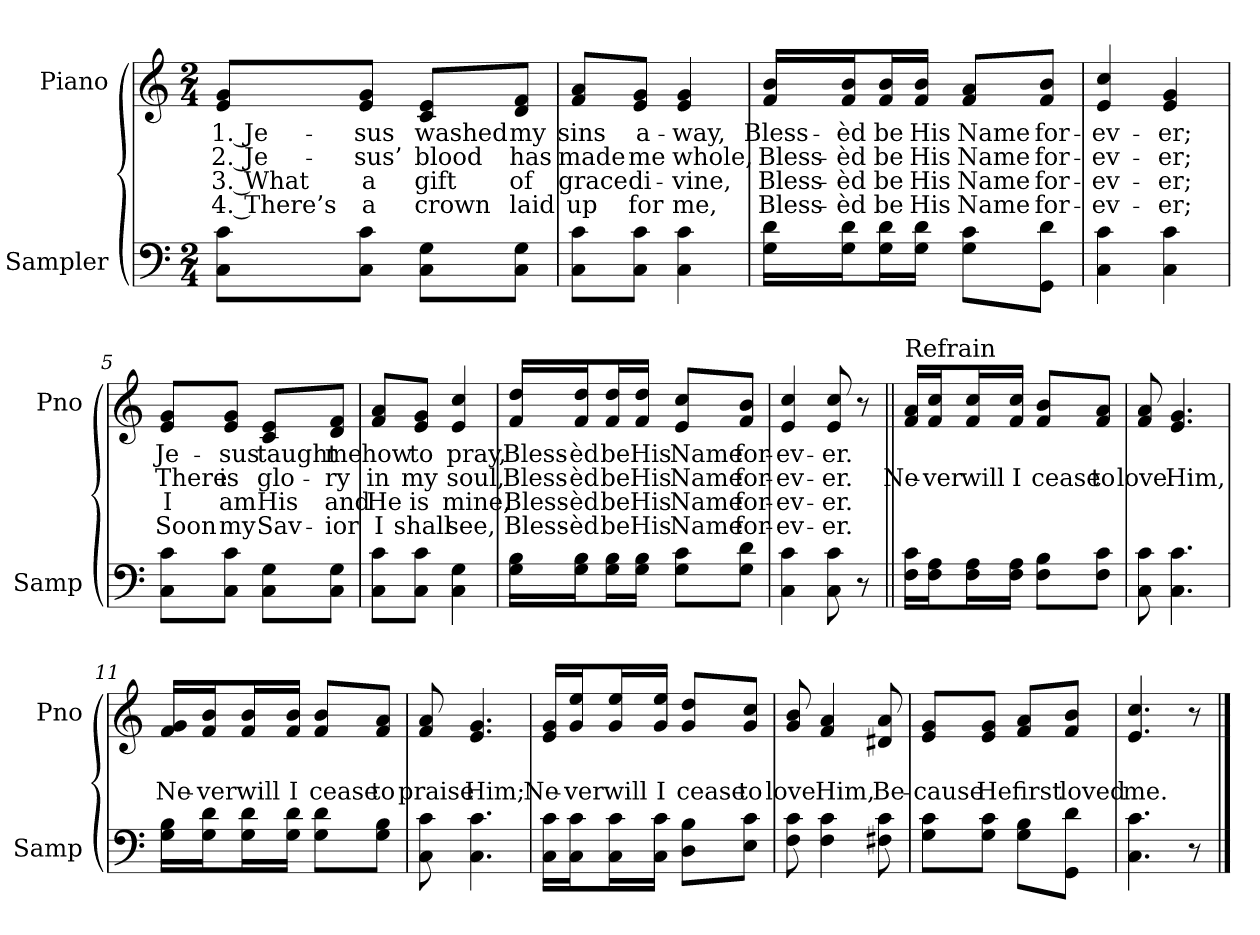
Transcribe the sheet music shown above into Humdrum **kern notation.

**kern	**kern	**text	**text	**text	**text
*part2	*part1	*part1	*part1	*part1	*part1
*staff2	*staff1	*staff1	*staff1	*staff1	*staff1
*I"Sampler	*I"Piano	*	*	*	*
*I'Samp	*I'Pno	*	*	*	*
*clefF4	*clefG2	*	*	*	*
*M2/4	*M2/4	*	*	*	*
=1	=1	=1	=1	=1	=1
8C\ 8c\L	8e/ 8g/L	1. Je-	2. Je-	3. What	4. There’s
8C\ 8c\J	8e/ 8g/J	-sus	-sus’	a	a
8C\ 8G\L	8c/ 8e/L	washed	blood	gift	crown
8C\ 8G\J	8d/ 8f/J	my	has	of	laid
=2	=2	=2	=2	=2	=2
8C\ 8c\L	8f/ 8a/L	sins	made	grace	up
8C\ 8c\J	8e/ 8g/J	a-	me	di-	for
4C 4c	4e 4g	-way,	whole,	-vine,	me,
=3	=3	=3	=3	=3	=3
16G\ 16d\LL	16f/ 16b/LL	Bless-	Bless-	Bless-	Bless-
16G\ 16d\J	16f/ 16b/J	-èd	-èd	-èd	-èd
16G\ 16d\L	16f/ 16b/L	be	be	be	be
16G\ 16d\JJ	16f/ 16b/JJ	His	His	His	His
8G\ 8c\L	8f/ 8a/L	Name	Name	Name	Name
8GG\ 8d\J	8f/ 8b/J	for-	for-	for-	for-
=4	=4	=4	=4	=4	=4
4C 4c	4e 4cc	-ev-	-ev-	-ev-	-ev-
4C 4c	4e 4g	-er;	-er;	-er;	-er;
=5	=5	=5	=5	=5	=5
8C\ 8c\L	8e/ 8g/L	Je-	There	I	Soon
8C\ 8c\J	8e/ 8g/J	-sus	is	am	my
8C\ 8G\L	8c/ 8e/L	taught	glo-	His	Sav-
8C\ 8G\J	8d/ 8f/J	me	-ry	and	-ior
=6	=6	=6	=6	=6	=6
8C\ 8c\L	8f/ 8a/L	how	in	He	I
8C\ 8c\J	8e/ 8g/J	to	my	is	shall
4C 4G	4e 4cc	pray,	soul,	mine,	see,
=7	=7	=7	=7	=7	=7
16G\ 16B\LL	16f/ 16dd/LL	Bless-	Bless-	Bless-	Bless-
16G\ 16B\J	16f/ 16dd/J	-èd	-èd	-èd	-èd
16G\ 16B\L	16f/ 16dd/L	be	be	be	be
16G\ 16B\JJ	16f/ 16dd/JJ	His	His	His	His
8G\ 8c\L	8e/ 8cc/L	Name	Name	Name	Name
8G\ 8d\J	8f/ 8b/J	for-	for-	for-	for-
=8	=8	=8	=8	=8	=8
4C 4c	4e 4cc	-ev-	-ev-	-ev-	-ev-
8C 8c	8e 8cc	-er.	-er.	-er.	-er.
8r	8r	.	.	.	.
=9||	=9||	=9||	=9||	=9||	=9||
!	!LO:TX:t=Refrain	!	!	!	!
16F\ 16c\LL	16f/ 16a/LL	.	Ne-	.	.
16F\ 16A\J	16f/ 16cc/J	.	-ver	.	.
16F\ 16A\L	16f/ 16cc/L	.	will	.	.
16F\ 16A\JJ	16f/ 16cc/JJ	.	I	.	.
8F\ 8B\L	8f/ 8b/L	.	cease	.	.
8F\ 8c\J	8f/ 8a/J	.	to	.	.
=10	=10	=10	=10	=10	=10
8C 8c	8f 8a	.	love	.	.
4.C 4.c	4.e 4.g	.	Him,	.	.
=11	=11	=11	=11	=11	=11
16G\ 16B\LL	16f/ 16g/LL	.	Ne-	.	.
16G\ 16d\J	16f/ 16b/J	.	-ver	.	.
16G\ 16d\L	16f/ 16b/L	.	will	.	.
16G\ 16d\JJ	16f/ 16b/JJ	.	I	.	.
8G\ 8d\L	8f/ 8b/L	.	cease	.	.
8G\ 8B\J	8f/ 8a/J	.	to	.	.
=12	=12	=12	=12	=12	=12
8C 8c	8f 8a	.	praise	.	.
4.C 4.c	4.e 4.g	.	Him;	.	.
=13	=13	=13	=13	=13	=13
16C\ 16c\LL	16e/ 16g/LL	.	Ne-	.	.
16C\ 16c\J	16g/ 16ee/J	.	-ver	.	.
16C\ 16c\L	16g/ 16ee/L	.	will	.	.
16C\ 16c\JJ	16g/ 16ee/JJ	.	I	.	.
8D\ 8B\L	8g/ 8dd/L	.	cease	.	.
8E\ 8c\J	8g/ 8cc/J	.	to	.	.
=14	=14	=14	=14	=14	=14
8F 8c	8g 8b	.	love	.	.
4F 4c	4f 4a	.	Him,	.	.
8F#X 8c	8d#X 8a	.	Be-	.	.
=15	=15	=15	=15	=15	=15
8G\ 8c\L	8e/ 8g/L	.	-cause	.	.
8G\ 8c\J	8e/ 8g/J	.	He	.	.
8G\ 8B\L	8f/ 8a/L	.	first	.	.
8GG\ 8d\J	8f/ 8b/J	.	loved	.	.
=16	=16	=16	=16	=16	=16
4.C 4.c	4.e 4.cc	.	me.	.	.
8r	8r	.	.	.	.
==	==	==	==	==	==
*-	*-	*-	*-	*-	*-
